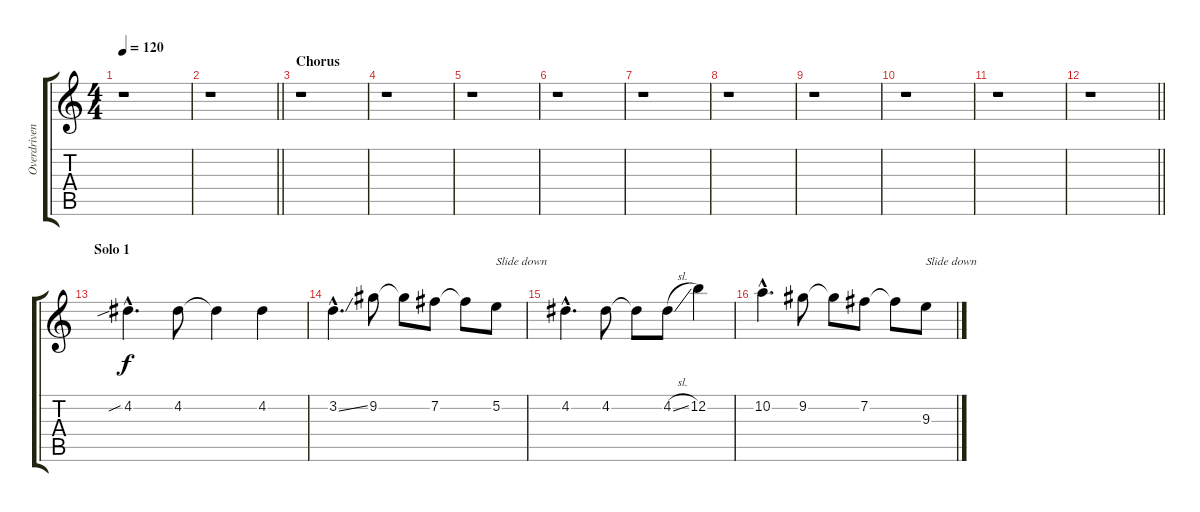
\track ("Overdriven guitar" "Overdriven") {instrument overdrivenguitar}
\staff {score tabs}
\tuning (E4 B3 G3 D3 A2 E2) {hide}
\ts (4 4)
\tempo 120
\clef g2
\ks c
r.1{dy f} |
\barLineRight lightlight
r.1 |
\section ("" "Chorus")
r.1 |
r.1 |
r.1 |
r.1 |
r.1 |
r.1 |
r.1 |
r.1 |
r.1 |
\barLineRight lightlight
r.1 |
\section ("" "Solo 1")
4.2{sib hac}.4{d} 4.2.8 4.2{t}.4 4.2.4 |
3.2{ss hac}.4{d} 9.2.8 9.2{t}.8 7.2.8 7.2{t}.8 5.2.8{txt "Slide down"} |
4.2{hac}.4{d} 4.2.8 4.2{t}.8 4.2{sl}.8 12.2.4 |
10.2{hac}.4{d} 9.2.8 9.2{t}.8 7.2.8 7.2{t}.8 9.3.8{txt "Slide down"}
